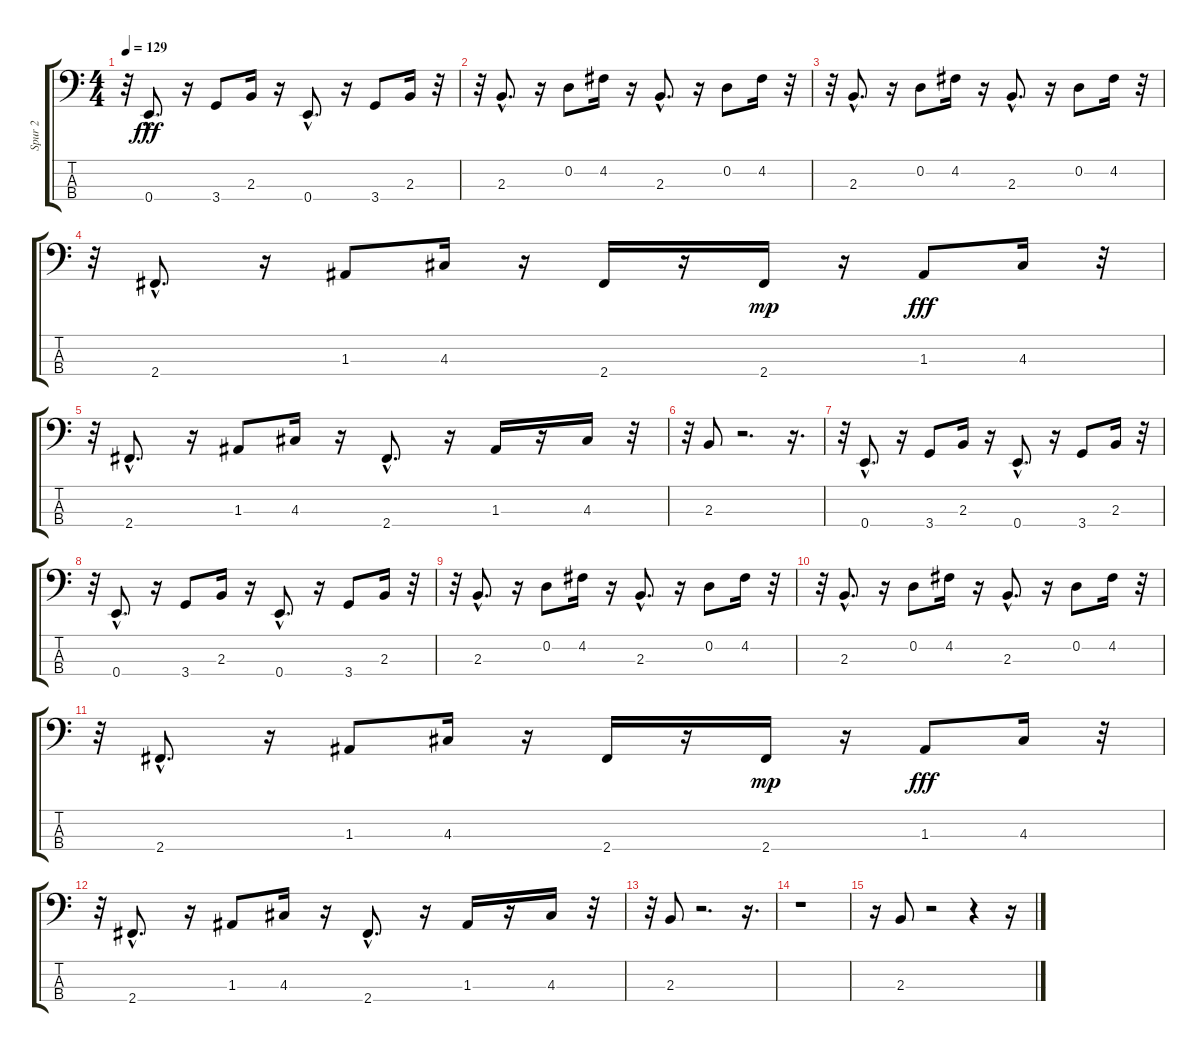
\track ("Spur 2" "Spur 2") {instrument synthbass1}
\staff {score tabs}
\tuning (G2 D2 A1 E1) {hide}
\ts (4 4)
\tempo 129
\clef f4
\ks c
r.32{dy fff} 0.4{hac}.8{d} r.16 3.4.8 2.3.16 r.16 0.4{hac}.8{d} r.16 3.4.8 2.3.16 r.32 |
r.32 2.3{hac}.8{d} r.16 0.2.8 4.2.16 r.16 2.3{hac}.8{d} r.16 0.2.8 4.2.16 r.32 |
r.32 2.3{hac}.8{d} r.16 0.2.8 4.2.16 r.16 2.3{hac}.8{d} r.16 0.2.8 4.2.16 r.32 |
r.32 2.4{hac}.8{d} r.16 1.3.8 4.3.16 r.16 2.4.16 r.16 2.4.16{dy mp} r.16 1.3.8{dy fff} 4.3.16 r.32 |
r.32 2.4{hac}.8{d} r.16 1.3.8 4.3.16 r.16 2.4{hac}.8{d} r.16 1.3.16 r.16 4.3.16 r.32 |
r.32 2.3.8 r.2{d} r.16{d} |
r.32 0.4{hac}.8{d} r.16 3.4.8 2.3.16 r.16 0.4{hac}.8{d} r.16 3.4.8 2.3.16 r.32 |
r.32 0.4{hac}.8{d} r.16 3.4.8 2.3.16 r.16 0.4{hac}.8{d} r.16 3.4.8 2.3.16 r.32 |
r.32 2.3{hac}.8{d} r.16 0.2.8 4.2.16 r.16 2.3{hac}.8{d} r.16 0.2.8 4.2.16 r.32 |
r.32 2.3{hac}.8{d} r.16 0.2.8 4.2.16 r.16 2.3{hac}.8{d} r.16 0.2.8 4.2.16 r.32 |
r.32 2.4{hac}.8{d} r.16 1.3.8 4.3.16 r.16 2.4.16 r.16 2.4.16{dy mp} r.16 1.3.8{dy fff} 4.3.16 r.32 |
r.32 2.4{hac}.8{d} r.16 1.3.8 4.3.16 r.16 2.4{hac}.8{d} r.16 1.3.16 r.16 4.3.16 r.32 |
r.32 2.3.8 r.2{d} r.16{d} |
r.1 |
r.16 2.3.8 r.2 r.4 r.16
